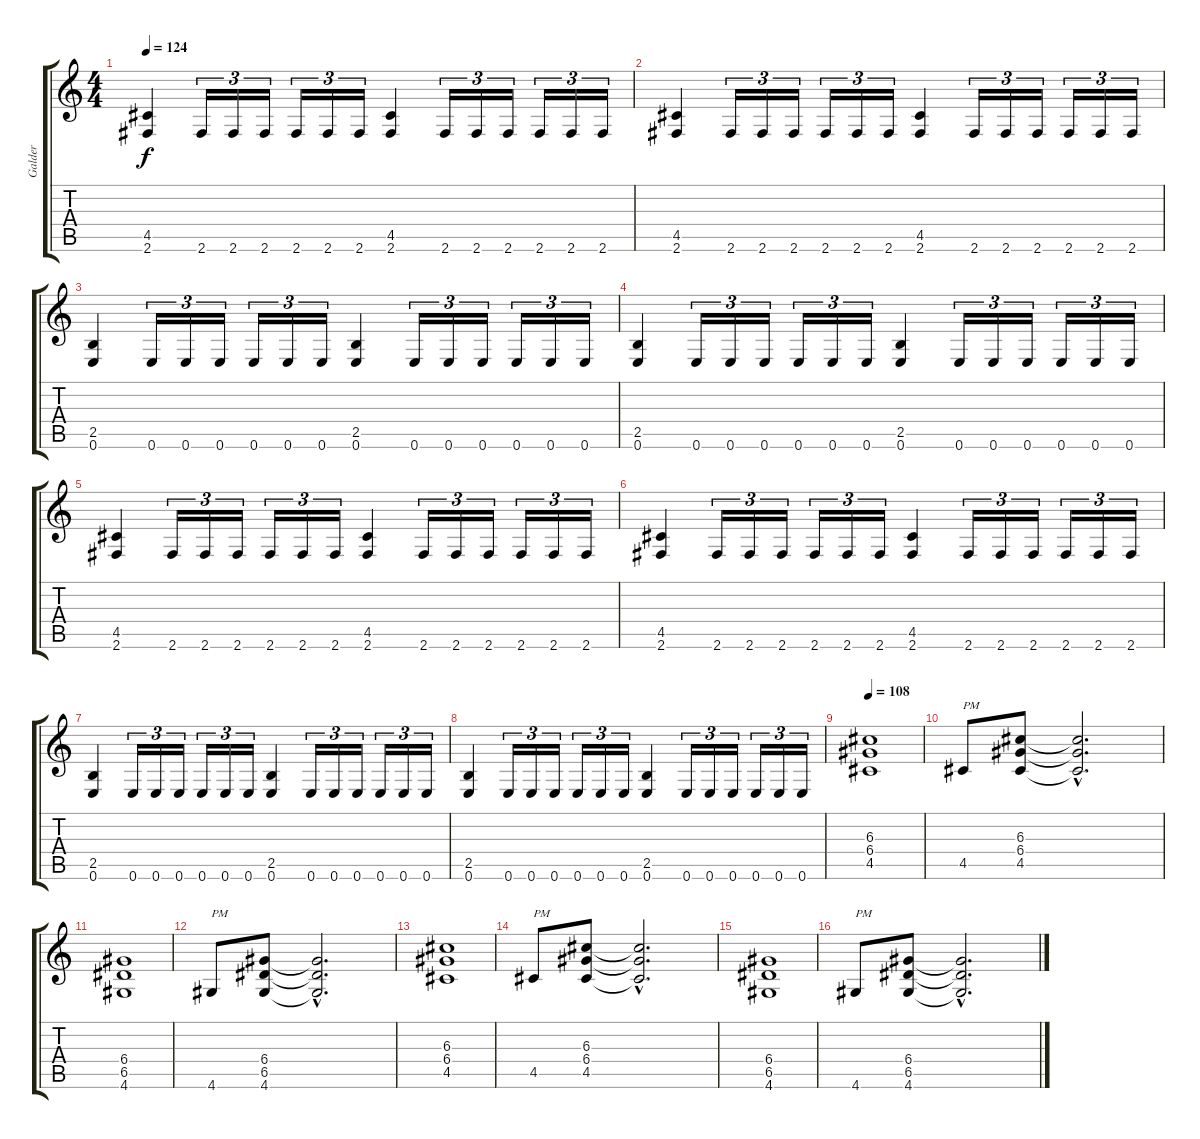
\track ("Galder" "Galder") {instrument distortionguitar}
\staff {score tabs}
\tuning (E4 B3 G3 D3 A2 E2) {hide}
\ts (4 4)
\tempo 124
\clef g2
\ks c
(4.5 2.6).4{dy f} 2.6.16{tu (3 2)} 2.6.16{tu (3 2)} 2.6.16{tu (3 2)} 2.6.16{tu (3 2)} 2.6.16{tu (3 2)} 2.6.16{tu (3 2)} (4.5 2.6).4 2.6.16{tu (3 2)} 2.6.16{tu (3 2)} 2.6.16{tu (3 2)} 2.6.16{tu (3 2)} 2.6.16{tu (3 2)} 2.6.16{tu (3 2)} |
(4.5 2.6).4 2.6.16{tu (3 2)} 2.6.16{tu (3 2)} 2.6.16{tu (3 2)} 2.6.16{tu (3 2)} 2.6.16{tu (3 2)} 2.6.16{tu (3 2)} (4.5 2.6).4 2.6.16{tu (3 2)} 2.6.16{tu (3 2)} 2.6.16{tu (3 2)} 2.6.16{tu (3 2)} 2.6.16{tu (3 2)} 2.6.16{tu (3 2)} |
(2.5 0.6).4 0.6.16{tu (3 2)} 0.6.16{tu (3 2)} 0.6.16{tu (3 2)} 0.6.16{tu (3 2)} 0.6.16{tu (3 2)} 0.6.16{tu (3 2)} (2.5 0.6).4 0.6.16{tu (3 2)} 0.6.16{tu (3 2)} 0.6.16{tu (3 2)} 0.6.16{tu (3 2)} 0.6.16{tu (3 2)} 0.6.16{tu (3 2)} |
(2.5 0.6).4 0.6.16{tu (3 2)} 0.6.16{tu (3 2)} 0.6.16{tu (3 2)} 0.6.16{tu (3 2)} 0.6.16{tu (3 2)} 0.6.16{tu (3 2)} (2.5 0.6).4 0.6.16{tu (3 2)} 0.6.16{tu (3 2)} 0.6.16{tu (3 2)} 0.6.16{tu (3 2)} 0.6.16{tu (3 2)} 0.6.16{tu (3 2)} |
(4.5 2.6).4 2.6.16{tu (3 2)} 2.6.16{tu (3 2)} 2.6.16{tu (3 2)} 2.6.16{tu (3 2)} 2.6.16{tu (3 2)} 2.6.16{tu (3 2)} (4.5 2.6).4 2.6.16{tu (3 2)} 2.6.16{tu (3 2)} 2.6.16{tu (3 2)} 2.6.16{tu (3 2)} 2.6.16{tu (3 2)} 2.6.16{tu (3 2)} |
(4.5 2.6).4 2.6.16{tu (3 2)} 2.6.16{tu (3 2)} 2.6.16{tu (3 2)} 2.6.16{tu (3 2)} 2.6.16{tu (3 2)} 2.6.16{tu (3 2)} (4.5 2.6).4 2.6.16{tu (3 2)} 2.6.16{tu (3 2)} 2.6.16{tu (3 2)} 2.6.16{tu (3 2)} 2.6.16{tu (3 2)} 2.6.16{tu (3 2)} |
(2.5 0.6).4 0.6.16{tu (3 2)} 0.6.16{tu (3 2)} 0.6.16{tu (3 2)} 0.6.16{tu (3 2)} 0.6.16{tu (3 2)} 0.6.16{tu (3 2)} (2.5 0.6).4 0.6.16{tu (3 2)} 0.6.16{tu (3 2)} 0.6.16{tu (3 2)} 0.6.16{tu (3 2)} 0.6.16{tu (3 2)} 0.6.16{tu (3 2)} |
(2.5 0.6).4 0.6.16{tu (3 2)} 0.6.16{tu (3 2)} 0.6.16{tu (3 2)} 0.6.16{tu (3 2)} 0.6.16{tu (3 2)} 0.6.16{tu (3 2)} (2.5 0.6).4 0.6.16{tu (3 2)} 0.6.16{tu (3 2)} 0.6.16{tu (3 2)} 0.6.16{tu (3 2)} 0.6.16{tu (3 2)} 0.6.16{tu (3 2)} |
\tempo 108
(6.3 6.4 4.5).1 |
4.5.8{txt "PM"} (6.3 6.4 4.5).8 (6.3{hac t} 6.4{hac t} 4.5{hac t}).2{d} |
(6.4 6.5 4.6).1 |
4.6.8{txt "PM"} (6.4 6.5 4.6).8 (6.4{hac t} 6.5{hac t} 4.6{hac t}).2{d} |
(6.3 6.4 4.5).1 |
4.5.8{txt "PM"} (6.3 6.4 4.5).8 (6.3{hac t} 6.4{hac t} 4.5{hac t}).2{d} |
(6.4 6.5 4.6).1 |
4.6.8{txt "PM"} (6.4 6.5 4.6).8 (6.4{hac t} 6.5{hac t} 4.6{hac t}).2{d}
